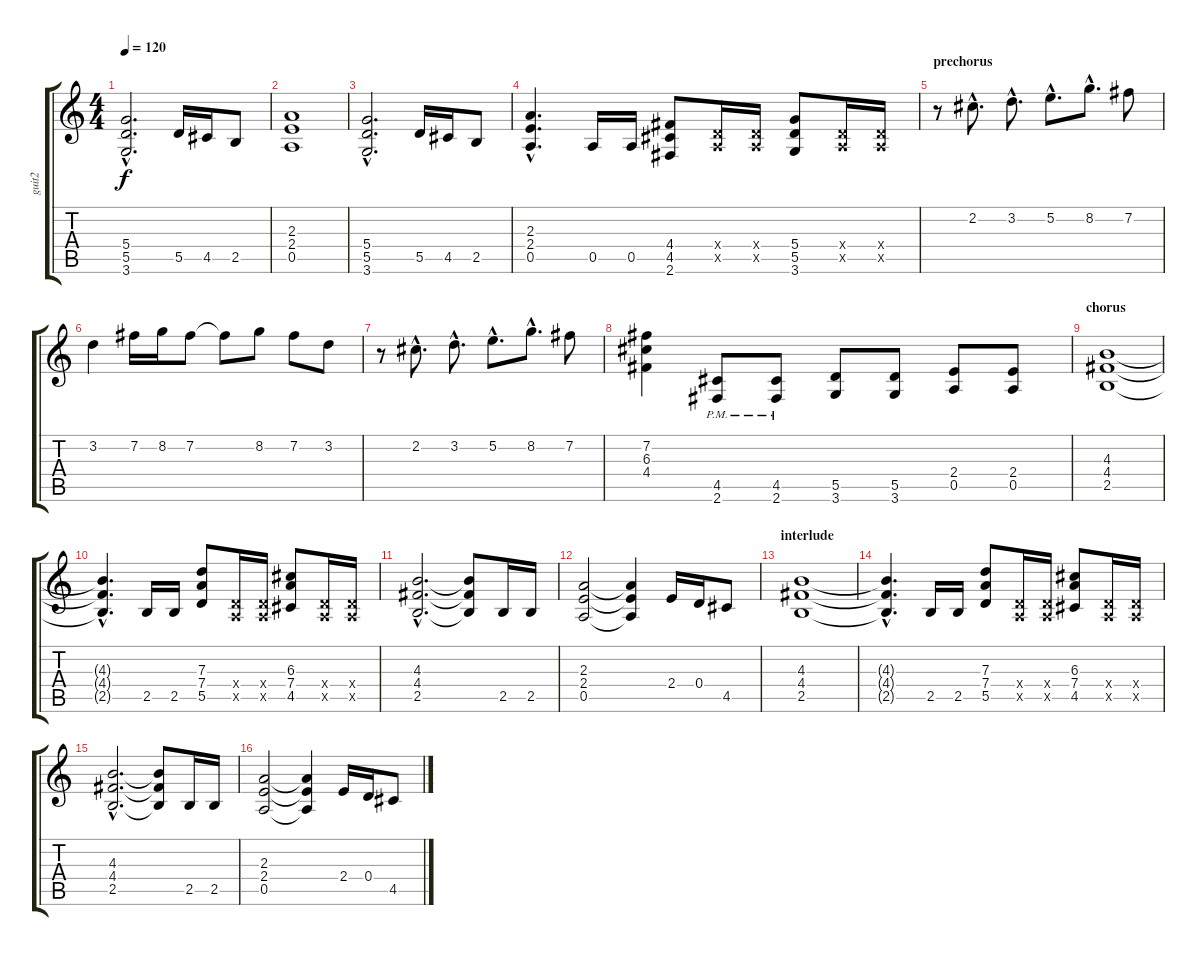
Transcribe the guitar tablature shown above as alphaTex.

\track ("guit2" "guit2") {instrument distortionguitar}
\staff {score tabs}
\tuning (E4 B3 G3 D3 A2 E2) {hide}
\ts (4 4)
\tempo 120
\clef g2
\ks c
(5.4{hac} 5.5{hac} 3.6{hac}).2{d dy f} 5.5.16 4.5.16 2.5.8 |
(2.3 2.4 0.5).1 |
(5.4{hac} 5.5{hac} 3.6{hac}).2{d} 5.5.16 4.5.16 2.5.8 |
(2.3{hac} 2.4{hac} 0.5{hac}).4{d} 0.5.16 0.5.16 (4.4 4.5 2.6).8 (0.4{x} 0.5{x}).16 (0.4{x} 0.5{x}).16 (5.4 5.5 3.6).8 (0.4{x} 0.5{x}).16 (0.4{x} 0.5{x}).16 |
\section ("" "prechorus")
r.8 2.2{hac}.8{d} 3.2{hac}.8{d} 5.2{hac}.8{d} 8.2{hac}.8{d} 7.2.8 |
3.2.4 7.2.16 8.2.16 7.2.8 7.2{t}.8 8.2.8 7.2.8 3.2.8 |
r.8 2.2{hac}.8{d} 3.2{hac}.8{d} 5.2{hac}.8{d} 8.2{hac}.8{d} 7.2.8 |
(7.2 6.3 4.4).4 (4.5{pm} 2.6{pm}).8 (4.5{pm} 2.6{pm}).8 (5.5 3.6).8 (5.5 3.6).8 (2.4 0.5).8 (2.4 0.5).8 |
\section ("" "chorus")
(4.3 4.4 2.5).1 |
(4.3{hac t} 4.4{hac t} 2.5{hac t}).4{d} 2.5.16 2.5.16 (7.3 7.4 5.5).8 (0.4{x} 0.5{x}).16 (0.4{x} 0.5{x}).16 (6.3 7.4 4.5).8 (0.4{x} 0.5{x}).16 (0.4{x} 0.5{x}).16 |
(4.3{hac} 4.4{hac} 2.5{hac}).2{d} (4.3{t} 4.4{t} 2.5{t}).8 2.5.16 2.5.16 |
(2.3 2.4 0.5).2 (2.3{t} 2.4{t} 0.5{t}).4 2.4.16 0.4.16 4.5.8 |
\section ("" "interlude")
(4.3 4.4 2.5).1 |
(4.3{hac t} 4.4{hac t} 2.5{hac t}).4{d} 2.5.16 2.5.16 (7.3 7.4 5.5).8 (0.4{x} 0.5{x}).16 (0.4{x} 0.5{x}).16 (6.3 7.4 4.5).8 (0.4{x} 0.5{x}).16 (0.4{x} 0.5{x}).16 |
(4.3{hac} 4.4{hac} 2.5{hac}).2{d} (4.3{t} 4.4{t} 2.5{t}).8 2.5.16 2.5.16 |
(2.3 2.4 0.5).2 (2.3{t} 2.4{t} 0.5{t}).4 2.4.16 0.4.16 4.5.8
